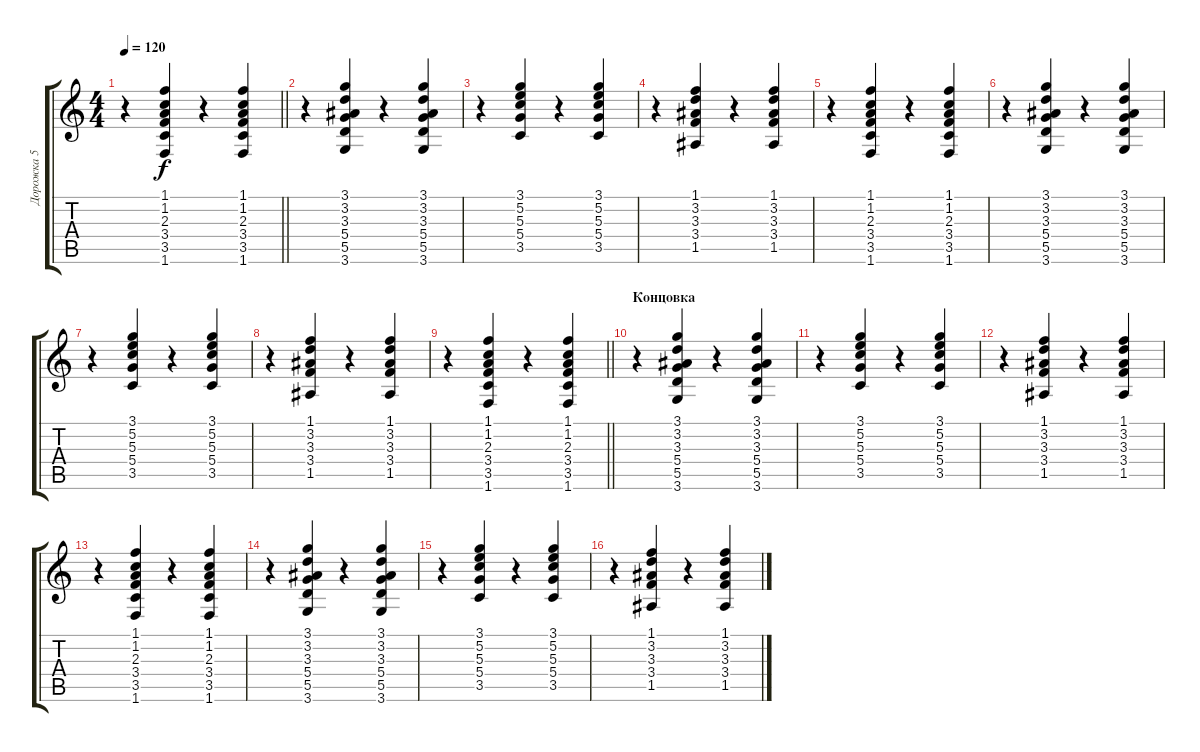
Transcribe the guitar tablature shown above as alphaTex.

\track ("Дорожка 5" "Дорожка 5") {instrument acousticguitarsteel}
\staff {score tabs}
\tuning (E4 B3 G3 D3 A2 E2) {hide}
\ts (4 4)
\tempo 120
\clef g2
\barLineRight lightlight
\ks c
r.4{dy f} (1.1 1.2 2.3 3.4 3.5 1.6).4 r.4 (1.1 1.2 2.3 3.4 3.5 1.6).4 |
r.4 (3.1 3.2 3.3 5.4 5.5 3.6).4 r.4 (3.1 3.2 3.3 5.4 5.5 3.6).4 |
r.4 (3.1 5.2 5.3 5.4 3.5).4 r.4 (3.1 5.2 5.3 5.4 3.5).4 |
r.4 (1.1 3.2 3.3 3.4 1.5).4 r.4 (1.1 3.2 3.3 3.4 1.5).4 |
r.4 (1.1 1.2 2.3 3.4 3.5 1.6).4 r.4 (1.1 1.2 2.3 3.4 3.5 1.6).4 |
r.4 (3.1 3.2 3.3 5.4 5.5 3.6).4 r.4 (3.1 3.2 3.3 5.4 5.5 3.6).4 |
r.4 (3.1 5.2 5.3 5.4 3.5).4 r.4 (3.1 5.2 5.3 5.4 3.5).4 |
r.4 (1.1 3.2 3.3 3.4 1.5).4 r.4 (1.1 3.2 3.3 3.4 1.5).4 |
\barLineRight lightlight
r.4 (1.1 1.2 2.3 3.4 3.5 1.6).4 r.4 (1.1 1.2 2.3 3.4 3.5 1.6).4 |
\section ("" "Концовка")
r.4 (3.1 3.2 3.3 5.4 5.5 3.6).4 r.4 (3.1 3.2 3.3 5.4 5.5 3.6).4 |
r.4 (3.1 5.2 5.3 5.4 3.5).4 r.4 (3.1 5.2 5.3 5.4 3.5).4 |
r.4 (1.1 3.2 3.3 3.4 1.5).4 r.4 (1.1 3.2 3.3 3.4 1.5).4 |
r.4 (1.1 1.2 2.3 3.4 3.5 1.6).4 r.4 (1.1 1.2 2.3 3.4 3.5 1.6).4 |
r.4 (3.1 3.2 3.3 5.4 5.5 3.6).4 r.4 (3.1 3.2 3.3 5.4 5.5 3.6).4 |
r.4 (3.1 5.2 5.3 5.4 3.5).4 r.4 (3.1 5.2 5.3 5.4 3.5).4 |
r.4 (1.1 3.2 3.3 3.4 1.5).4 r.4 (1.1 3.2 3.3 3.4 1.5).4
